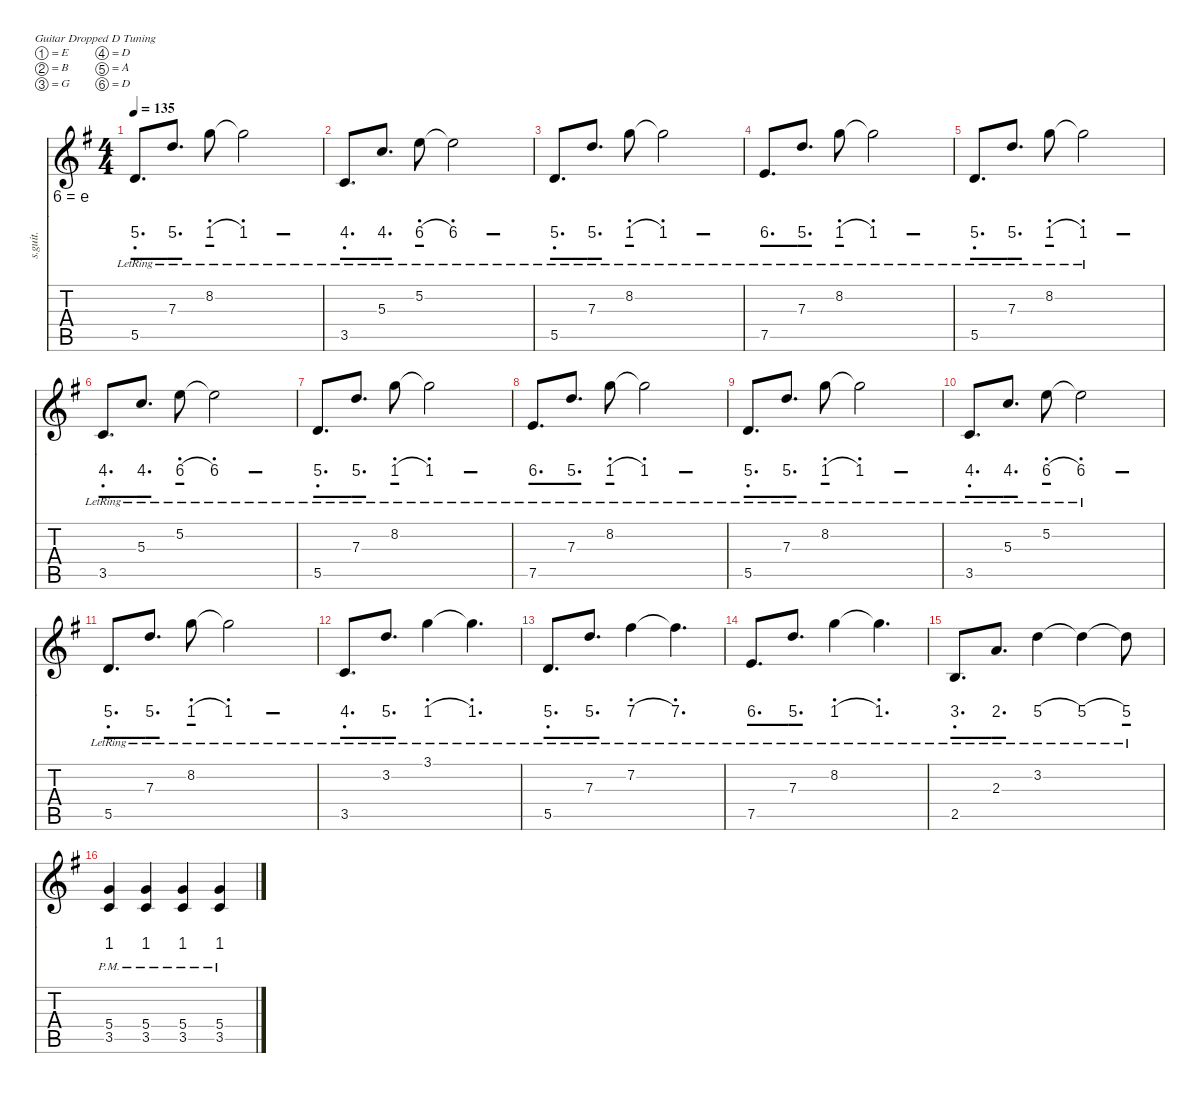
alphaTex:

\defaultSystemsLayout 4
\hideDynamics
\bracketExtendMode nobrackets
\track ("Lead" "s.guit.") {instrument acousticguitarsteel}
\staff {score tabs numbered}
\tuning (E4 B3 G3 D3 A2 D2)
\ts (4 4)
\tempo 135
\clef g2
\ks eminor
5.5{lr acc forcenatural}.8{d dy f beam Up} 7.3{lr acc forcenatural}.8{d dy mf beam Up} 8.2{lr acc forcenatural}.8{beam Down} 8.2{lr t acc forcenatural}.2{beam Down} |
3.5{lr acc forcenatural}.8{d dy f beam Up} 5.3{lr acc forcenatural}.8{d beam Up} 5.2{lr acc forcenatural}.8{dy mf beam Down} 5.2{lr t acc forcenatural}.2{beam Down} |
5.5{lr acc forcenatural}.8{d dy f beam Up} 7.3{lr acc forcenatural}.8{d dy mf beam Up} 8.2{lr acc forcenatural}.8{beam Down} 8.2{lr t acc forcenatural}.2{beam Down} |
7.5{lr acc forcenatural}.8{d dy f beam Up} 7.3{lr acc forcenatural}.8{d dy mf beam Up} 8.2{lr acc forcenatural}.8{beam Down} 8.2{lr t acc forcenatural}.2{beam Down} |
5.5{lr acc forcenatural}.8{d dy f beam Up} 7.3{lr acc forcenatural}.8{d dy mf beam Up} 8.2{lr acc forcenatural}.8{beam Down} 8.2{lr t acc forcenatural}.2{beam Down} |
3.5{lr acc forcenatural}.8{d dy f beam Up} 5.3{lr acc forcenatural}.8{d beam Up} 5.2{lr acc forcenatural}.8{dy mf beam Down} 5.2{lr t acc forcenatural}.2{beam Down} |
5.5{lr acc forcenatural}.8{d dy f beam Up} 7.3{lr acc forcenatural}.8{d dy mf beam Up} 8.2{lr acc forcenatural}.8{beam Down} 8.2{lr t acc forcenatural}.2{beam Down} |
7.5{lr acc forcenatural}.8{d dy f beam Up} 7.3{lr acc forcenatural}.8{d dy mf beam Up} 8.2{lr acc forcenatural}.8{beam Down} 8.2{lr t acc forcenatural}.2{beam Down} |
5.5{lr acc forcenatural}.8{d dy f beam Up} 7.3{lr acc forcenatural}.8{d dy mf beam Up} 8.2{lr acc forcenatural}.8{beam Down} 8.2{lr t acc forcenatural}.2{beam Down} |
3.5{lr acc forcenatural}.8{d dy f beam Up} 5.3{lr acc forcenatural}.8{d beam Up} 5.2{lr acc forcenatural}.8{dy mf beam Down} 5.2{lr t acc forcenatural}.2{beam Down} |
5.5{lr acc forcenatural}.8{d dy f beam Up} 7.3{lr acc forcenatural}.8{d dy mf beam Up} 8.2{lr acc forcenatural}.8{beam Down} 8.2{lr t acc forcenatural}.2{beam Down} |
3.5{lr acc forcenatural}.8{d beam Up} 3.2{lr acc forcenatural}.8{d dy f beam Up} 3.1{lr acc forcenatural}.4{dy mf beam Down} 3.1{lr t acc forcenatural}.4{d beam Down} |
5.5{lr acc forcenatural}.8{d beam Up} 7.3{lr acc forcenatural}.8{d beam Up} 7.2{lr acc #}.4{dy f beam Down} 7.2{lr t acc #}.4{d dy mf beam Down} |
7.5{lr acc forcenatural}.8{d beam Up} 7.3{lr acc forcenatural}.8{d beam Up} 8.2{lr acc forcenatural}.4{beam Down} 8.2{lr t acc forcenatural}.4{d beam Down} |
2.5{lr acc forcenatural}.8{d dy f beam Up} 2.3{lr acc forcenatural}.8{d dy mf beam Up} 3.2{lr acc forcenatural}.4{beam Down} 3.2{lr t acc forcenatural}.4{beam Down} 3.2{lr t acc forcenatural}.8{beam Down} |
(5.4{pm acc forcenatural} 3.5{pm acc forcenatural}).4{beam Up} (5.4{pm acc forcenatural} 3.5{pm acc forcenatural}).4{beam Up} (5.4{pm acc forcenatural} 3.5{pm acc forcenatural}).4{beam Up} (5.4{pm acc forcenatural} 3.5{pm acc forcenatural}).4{beam Up}
